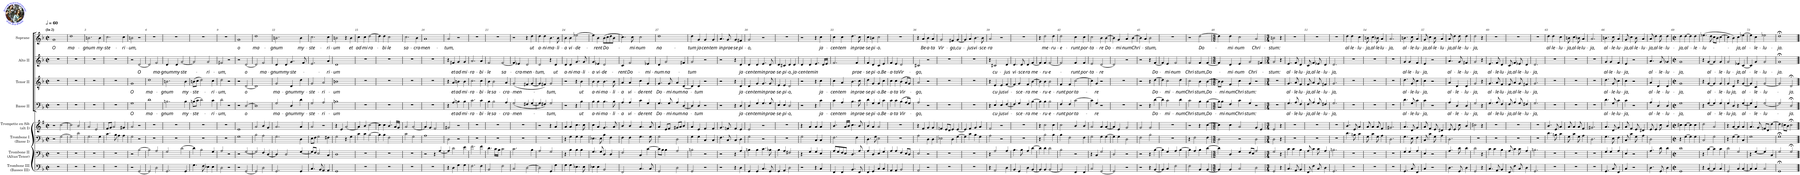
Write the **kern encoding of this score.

**kern	**kern	**kern	**kern	**kern	**text	**kern	**text	**kern	**text	**kern	**text
*part8	*part7	*part6	*part5	*part4	*part4	*part3	*part3	*part2	*part2	*part1	*part1
*staff8	*staff7	*staff6	*staff5	*staff4	*staff4	*staff3	*staff3	*staff2	*staff2	*staff1	*staff1
*I"Trombone III (Basses III)	*I"Trombone II (Altus/Tenor)	*I"Trombone I (Basse I)	*I"Trompette en Sib (alt I)	*I"Basse II	*	*I"Tenor II	*	*I"Alto II	*	*I"Soprane	*
*I'Tbn. III	*I'Tbn.II	*I'Tbn.	*I'Tromp.	*I'B.II	*	*I'T II	*	*I'A II	*	*I'S.	*
*clefF4	*clefF4	*clefF4	*clefG2	*clefF4	*	*clefGv2	*	*clefG2	*	*clefG2	*
*	*	*	*Trd1c2	*	*	*	*	*	*	*	*
*k[b-]	*k[b-]	*k[b-]	*k[f#]	*k[b-]	*	*k[b-]	*	*k[b-]	*	*k[b-]	*
*F:	*F:	*F:	*G:	*F:	*	*F:	*	*F:	*	*F:	*
*M2/2	*M2/2	*M2/2	*M2/2	*M2/2	*	*M2/2	*	*M2/2	*	*M2/2	*
*met(c|)	*met(c|)	*met(c|)	*met(c|)	*met(c|)	*	*met(c|)	*	*met(c|)	*	*met(c|)	*
*MM120	*MM120	*MM120	*MM120	*MM120	*	*MM120	*	*MM120	*	*MM120	*
=1	=1	=1	=1	=1	=1	=1	=1	=1	=1	=1	=1
!	!	!	!	!	!	!	!	!	!	!LO:TX:a:B:t=(In 2)	!
!	!	!	!	!	!	!	!	!	!	!	!LO:LY:b
1r	1r	2r	2r	1r	.	1r	.	1r	.	1g	O
.	.	[2G\	[2cc\	.	.	.	.	.	.	.	.
=2	=2	=2	=2	=2	=2	=2	=2	=2	=2	=2	=2
!	!	!	!	!	!	!	!	!	!	!	!LO:LY:b
1r	1r	2G\]	2cc\]	1r	.	1r	.	1r	.	1dd	ma-
.	.	2d\	2b/	.	.	.	.	.	.	.	.
=3	=3	=3	=3	=3	=3	=3	=3	=3	=3	=3	=3
!	!	!	!	!	!	!	!	!	!	!	!LO:LY:b
1r	1r	2.G\	2a/	1r	.	1r	.	1r	.	2.bn\	-gnum
.	.	.	2e/	.	.	.	.	.	.	.	.
!	!	!	!	!	!	!	!	!	!	!	!LO:LY:b
.	.	4G\	.	.	.	.	.	.	.	4b\	my-
=4	=4	=4	=4	=4	=4	=4	=4	=4	=4	=4	=4
!	!	!	!	!	!	!	!	!	!	!	!LO:LY:b
1r	1r	4.c\	8f#/L	1r	.	1r	.	1r	.	2.cc\	-ste-
.	.	.	8g/J	.	.	.	.	.	.	.	.
.	.	.	2a/	.	.	.	.	.	.	.	.
.	.	8B-\	.	.	.	.	.	.	.	.	.
.	.	4A\	.	.	.	.	.	.	.	.	.
!	!	!	!	!	!	!	!	!	!	!	!LO:LY:b
.	.	4A\	4g#X/	.	.	.	.	.	.	4cc\	-ri-
=5	=5	=5	=5	=5	=5	=5	=5	=5	=5	=5	=5
!	!	!	!	!	!LO:LY:b	!	!LO:LY:b	!	!	!	!LO:LY:b
2r	2r	2G\	2a/	1G	O	1G	O	2r	.	2bn\	-um,
!	!	!	!	!	!	!	!	!	!LO:LY:b	!	!
[2GG/	[2B-\	2r	2r	.	.	.	.	[2d/	O	2r	.
=6	=6	=6	=6	=6	=6	=6	=6	=6	=6	=6	=6
!	!	!	!	!	!LO:LY:b	!	!LO:LY:b	!	!	!	!
2GG/]	2B-\]	1r	1r	1d	ma-	1d	ma-	2d/]	.	1r	.
!	!	!	!	!	!	!	!	!	!LO:LY:b	!	!
2D\	2A/	.	.	.	.	.	.	2f/	ma-	.	.
=7	=7	=7	=7	=7	=7	=7	=7	=7	=7	=7	=7
!	!	!	!	!	!LO:LY:b	!	!LO:LY:b	!	!LO:LY:b	!	!
2.GG/	2G/	1r	1r	2.Bn\	-gnum	2.Bn\	-gnum	4d/	-gnum	1r	.
!	!	!	!	!	!	!	!	!	!LO:LY:b	!	!
.	.	.	.	.	.	.	.	4d/	my-	.	.
!	!	!	!	!	!	!	!	!	!LO:LY:b	!	!
.	[2d\	.	.	.	.	.	.	[2g/	-ste-	.	.
!	!	!	!	!	!LO:LY:b	!	!LO:LY:b	!	!	!	!
4GG/	.	.	.	4B\	my-	4B\	my-	.	.	.	.
=8	=8	=8	=8	=8	=8	=8	=8	=8	=8	=8	=8
!	!	!	!	!	!LO:LY:b	!	!LO:LY:b	!	!	!	!
4.G\	4d\]	1r	1r	(8Bn\L	-ste-	(8Bn\L	-ste-	2g/]	.	1r	.
.	.	.	.	8c\J	.	8c\J	.	.	.	.	.
.	2B-\	.	.	2d\)	.	2d\)	.	.	.	.	.
8F\	.	.	.	.	.	.	.	.	.	.	.
!	!	!	!	!	!	!	!	!	!LO:LY:b	!	!
4E-X\	.	.	.	.	.	.	.	2g/	-ri-	.	.
!	!	!	!	!	!LO:LY:b	!	!LO:LY:b	!	!	!	!
4E-\	4G/	.	.	4c\	-ri-	4c\	-ri-	.	.	.	.
=9	=9	=9	=9	=9	=9	=9	=9	=9	=9	=9	=9
!	!	!	!	!	!LO:LY:b	!	!LO:LY:b	!	!LO:LY:b	!	!
2D\	2A/	1r	1r	2d\	-um,	2d\	-um,	2f#X/	-um,	1r	.
2r	2r	.	.	2r	.	2r	.	2r	.	.	.
=10	=10	=10	=10	=10	=10	=10	=10	=10	=10	=10	=10
!	!	!	!	!	!	!	!	!	!	!	!LO:LY:b
2r	2r	1G	1e	2r	.	2r	.	2r	.	1g	o
!	!	!	!	!	!LO:LY:b	!	!LO:LY:b	!	!LO:LY:b	!	!
[2GG/	[2G/	.	.	[2D/	o	[2D/	o	[2d/	o	.	.
=11	=11	=11	=11	=11	=11	=11	=11	=11	=11	=11	=11
!	!	!	!	!	!	!	!	!	!	!	!LO:LY:b
2GG/]	2G/]	2B-\	2a/	1D]	.	1D]	.	2d/]	.	1dd	ma-
!	!	!	!	!	!	!	!	!	!LO:LY:b	!	!
2D\	4F/	2A\	4b/	.	.	.	.	2f/	ma-	.	.
.	[4D/	.	4g/	.	.	.	.	.	.	.	.
=12	=12	=12	=12	=12	=12	=12	=12	=12	=12	=12	=12
!	!	!	!	!	!LO:LY:b	!	!LO:LY:b	!	!LO:LY:b	!	!LO:LY:b
2.GG/	4D/]	2.G\	2.a/	2G/	ma-	2G/	ma-	4d/	-gnum	2.bn\	-gnum
!	!	!	!	!	!	!	!	!	!LO:LY:b	!	!
.	2D/	.	.	.	.	.	.	4d/	my-	.	.
!	!	!	!	!	!LO:LY:b	!	!LO:LY:b	!	!LO:LY:b	!	!
.	.	.	.	4D/	-gnum	4D/	-gnum	4.g/	-ste-	.	.
!	!	!	!	!	!LO:LY:b	!	!LO:LY:b	!	!	!	!LO:LY:b
4GG/	[4G/	4D\	4a/	4d\	my-	4d\	my-	.	.	4b\	my-
.	.	.	.	.	.	.	.	8f/	.	.	.
=13	=13	=13	=13	=13	=13	=13	=13	=13	=13	=13	=13
!	!	!	!	!	!LO:LY:b	!	!LO:LY:b	!	!	!	!LO:LY:b
4.C/	8G/L]	8E\L	2a/	2G/	-ste-	2G/	-ste-	2.e/	.	2.cc\	-ste-
.	8F/J	8F\J	.	.	.	.	.	.	.	.	.
.	2E/	2G\	.	.	.	.	.	.	.	.	.
8BB-/	.	.	.	.	.	.	.	.	.	.	.
!	!	!	!	!	!LO:LY:b	!	!LO:LY:b	!	!	!	!
4AA/	.	.	2r	2A/	-ri-	2A/	-ri-	.	.	.	.
!	!	!	!	!	!	!	!	!	!LO:LY:b	!	!LO:LY:b
4AA/	4C/	4F#X\	.	.	.	.	.	4a/	-ri-	4cc\	-ri-
=14	=14	=14	=14	=14	=14	=14	=14	=14	=14	=14	=14
!	!	!	!	!	!LO:LY:b	!	!LO:LY:b	!	!LO:LY:b	!	!LO:LY:b
1GG	1D	2G\	4r	1Bn	-um	1Bn	-um	1d	-um	2bn\	-um
.	.	.	4e/	.	.	.	.	.	.	.	.
.	.	4r	[2a/	.	.	.	.	.	.	4r	.
!	!	!	!	!	!	!	!	!	!	!	!LO:LY:b
.	.	4G\	.	.	.	.	.	.	.	4b\	et
=15	=15	=15	=15	=15	=15	=15	=15	=15	=15	=15	=15
!	!	!	!	!	!	!	!	!	!	!	!LO:LY:b
1r	1r	4c\	4a/]	1r	.	1r	.	1r	.	4cc\	ad-
!	!	!	!	!	!	!	!	!	!	!	!LO:LY:b
.	.	4c\	4b/	.	.	.	.	.	.	4cc\	-mi-
!	!	!	!	!	!	!	!	!	!	!	!LO:LY:b
.	.	[2B-\	[2cc\	.	.	.	.	.	.	[2dd\	-ra-
=16	=16	=16	=16	=16	=16	=16	=16	=16	=16	=16	=16
1r	1r	4B-\]	4cc\]	1r	.	1r	.	1r	.	4dd\]	.
!	!	!	!	!	!	!	!	!	!	!	!LO:LY:b
.	.	4B-\	4cc\	.	.	.	.	.	.	4dd\	-bi-
!	!	!	!	!	!	!	!	!	!	!	!LO:LY:b
.	.	2F\	4.b/	.	.	.	.	.	.	2cc\	-le
.	.	.	16a/LL	.	.	.	.	.	.	.	.
.	.	.	16g/JJ	.	.	.	.	.	.	.	.
=17	=17	=17	=17	=17	=17	=17	=17	=17	=17	=17	=17
!	!	!	!	!	!	!	!	!	!	!	!LO:LY:b
1r	1r	2c\	2a/	1r	.	1r	.	1r	.	2.cc\	sa-
.	.	2G\	[2a/	.	.	.	.	.	.	.	.
!	!	!	!	!	!	!	!	!	!	!	!LO:LY:b
.	.	.	.	.	.	.	.	.	.	4b-\	-cra-
=18	=18	=18	=18	=18	=18	=18	=18	=18	=18	=18	=18
!	!	!	!	!	!	!	!	!	!	!	!LO:LY:b
1r	2r	1A	4a/]	1r	.	1r	.	1r	.	1a	-men-
.	.	.	4g/	.	.	.	.	.	.	.	.
.	4r	.	2f#/	.	.	.	.	.	.	.	.
.	[4A/	.	.	.	.	.	.	.	.	.	.
=19	=19	=19	=19	=19	=19	=19	=19	=19	=19	=19	=19
!	!	!	!	!	!	!	!	!	!	!	!LO:LY:b
4r	4A/]	2D\	2g#X/	4r	.	4r	.	4r	.	2a/	-tum,
!	!	!	!	!	!LO:LY:b	!	!LO:LY:b	!	!LO:LY:b	!	!
4D\	2d\	.	.	4A/	et	4A/	et	4f#X/	et	.	.
!	!	!	!	!	!LO:LY:b	!	!LO:LY:b	!	!LO:LY:b	!	!
4G\	.	2r	2r	4Bn\	ad-	4Bn\	ad-	4g/	ad-	2r	.
!	!	!	!	!	!LO:LY:b	!	!LO:LY:b	!	!LO:LY:b	!	!
4G\	4e\	.	.	4B\	-mi-	4B\	-mi-	4g/	-mi-	.	.
=20	=20	=20	=20	=20	=20	=20	=20	=20	=20	=20	=20
!	!	!	!	!	!LO:LY:b	!	!LO:LY:b	!	!LO:LY:b	!	!
2.F\	2.f\	1r	1r	2.c\	-ra-	2.c\	-ra-	2.a/	-ra-	1r	.
!	!	!	!	!	!LO:LY:b	!	!LO:LY:b	!	!LO:LY:b	!	!
4F\	4f\	.	.	4c\	-bi-	4c\	-bi-	4a/	-bi-	.	.
=21	=21	=21	=21	=21	=21	=21	=21	=21	=21	=21	=21
!	!	!	!	!	!LO:LY:b	!	!LO:LY:b	!	!LO:LY:b	!	!
2BB-/	4.d\	1r	1r	4B-\	-le	4B-\	-le	2f/	-le	1r	.
!	!	!	!	!	!LO:LY:b	!	!LO:LY:b	!	!	!	!
.	.	.	.	2B-\	sa-	2B-\	sa-	.	.	.	.
.	16c\LL	.	.	.	.	.	.	.	.	.	.
.	16B-\JJ	.	.	.	.	.	.	.	.	.	.
!	!	!	!	!	!	!	!	!	!LO:LY:b	!	!
2F\	2c\	.	.	.	.	.	.	[2f/	sa-	.	.
!	!	!	!	!	!LO:LY:b	!	!LO:LY:b	!	!	!	!
.	.	.	.	4A/	-cra-	4A/	-cra-	.	.	.	.
=22	=22	=22	=22	=22	=22	=22	=22	=22	=22	=22	=22
!	!	!	!	!	!LO:LY:b	!	!LO:LY:b	!	!	!	!
2C/	2.c\	1r	1r	(2G/	-men-	(2G/	-men-	4f/]	.	2r	.
!	!	!	!	!	!	!	!	!	!LO:LY:b	!	!
.	.	.	.	.	.	.	.	4e-X/	-cra-	.	.
!	!	!	!	!	!	!	!	!	!LO:LY:b	!	!
[2D\	.	.	.	4F#X/	.	4F#X/	.	2d/	-men-	4r	.
!	!	!	!	!	!	!	!	!	!	!	!LO:LY:b
.	4B-\	.	.	[4G/	.	[4G/	.	.	.	4dd\	ut
=23	=23	=23	=23	=23	=23	=23	=23	=23	=23	=23	=23
!	!	!	!	!	!	!	!	!	!LO:LY:b	!	!LO:LY:b
2D\]	2A/	1r	2r	4G/]	.	4G/]	.	2d/	-tum,	4dd\	a-
!	!	!	!	!	!	!	!	!	!	!	!LO:LY:b
.	.	.	.	4F#X/)	.	4F#X/)	.	.	.	4dd\	-ni-
!	!	!	!	!	!LO:LY:b	!	!LO:LY:b	!	!	!	!LO:LY:b
4GG/	2G/	.	4r	2G/	-tum,	2G/	-tum,	4r	.	4.b-\	-ma-
!	!	!	!	!	!	!	!	!	!LO:LY:b	!	!
4G\	.	.	4a/	.	.	.	.	4d/	ut	.	.
!	!	!	!	!	!	!	!	!	!	!	!LO:LY:b
.	.	.	.	.	.	.	.	.	.	8b-\	-li-
=24	=24	=24	=24	=24	=24	=24	=24	=24	=24	=24	=24
!	!	!	!	!	!	!	!	!	!LO:LY:b	!	!LO:LY:b
4G\	4r	4r	4a/	2r	.	2r	.	4d/	a-	4b-\	-a
!	!	!	!	!	!	!	!	!	!LO:LY:b	!	!LO:LY:b
4G\	4B-\	4G\	4a/	.	.	.	.	4d/	-ni-	4b-\	vi-
!	!	!	!	!	!	!	!	!	!LO:LY:b	!	!LO:LY:b
4.E-X\	4B-\	4G\	4.cc\	4r	.	4r	.	4.g/	-ma-	[2ee-X\	-de-
!	!	!	!	!	!LO:LY:b	!	!LO:LY:b	!	!	!	!
.	4B-\	4G\	.	4B-\	ut	4B-\	ut	.	.	.	.
!	!	!	!	!	!	!	!	!	!LO:LY:b	!	!
8E-\	.	.	8cc\	.	.	.	.	8g/	-li-	.	.
=25	=25	=25	=25	=25	=25	=25	=25	=25	=25	=25	=25
!	!	!	!	!	!LO:LY:b	!	!LO:LY:b	!	!LO:LY:b	!	!
4E-X\	4.G/	4.E-X\	4cc\	4B-\	a-	4B-\	a-	4g/	-a	4ee-\]	.
!	!	!	!	!	!LO:LY:b	!	!LO:LY:b	!	!LO:LY:b	!	!LO:LY:b
4E-\	.	.	4a/	4B-\	-ni-	4B-\	-ni-	4e-X/	vi-	4b-\	-rent
.	8G/	8E-\	.	.	.	.	.	.	.	.	.
!	!	!	!	!	!LO:LY:b	!	!LO:LY:b	!	!LO:LY:b	!	!LO:LY:b
2BB-/	4D/	4B-\	4.g/	4.B-\	-ma-	4.B-\	-ma-	2d/	-de-	(8b-\L	Do-
.	.	.	.	.	.	.	.	.	.	8cc\	.
.	4D/	4F\	.	.	.	.	.	.	.	8dd\	.
!	!	!	!	!	!LO:LY:b	!	!LO:LY:b	!	!	!	!
.	.	.	8a/	8B-\	-li-	8B-\	-li-	.	.	8b-\J	.
=26	=26	=26	=26	=26	=26	=26	=26	=26	=26	=26	=26
!	!	!	!	!	!LO:LY:b	!	!LO:LY:b	!	!LO:LY:b	!	!
2FF/	2F/	4F\	4b/	4A/	-a	4A/	-a	4c/	-rent	4.cc\)	.
!	!	!	!	!	!LO:LY:b	!	!LO:LY:b	!	!LO:LY:b	!	!
.	.	4F\	4b/	4A/	vi-	4A/	vi-	2f/	Do-	.	.
!	!	!	!	!	!	!	!	!	!	!	!LO:LY:b
.	.	.	.	.	.	.	.	.	.	8cc\	-mi-
!	!	!	!	!	!LO:LY:b	!	!LO:LY:b	!	!	!	!LO:LY:b
4.C/	4C/	4.G\	4.a/	4c\	-de-	4c\	-de-	.	.	2cc\	-num
!	!	!	!	!	!LO:LY:b	!	!LO:LY:b	!	!LO:LY:b	!	!
.	[4c\	.	.	4G/	-rent	4G/	-rent	4e-X/	-mi-	.	.
8C/	.	8G\	8a/	.	.	.	.	.	.	.	.
=27	=27	=27	=27	=27	=27	=27	=27	=27	=27	=27	=27
!	!	!	!	!	!LO:LY:b	!	!LO:LY:b	!	!LO:LY:b	!	!LO:LY:b
2GG/	8c\L]	2G\	4a/	4.G/	Do-	4.G/	Do-	4d/	-num	1dd	na-
.	8B-\J	.	.	.	.	.	.	.	.	.	.
!	!	!	!	!	!	!	!	!	!LO:LY:b	!	!
.	4B-\	.	8e/L	.	.	.	.	2g/	na-	.	.
!	!	!	!	!	!LO:LY:b	!	!LO:LY:b	!	!	!	!
.	.	.	8f#/J	8G/	-mi-	8G/	-mi-	.	.	.	.
!	!	!	!	!	!LO:LY:b	!	!LO:LY:b	!	!	!	!
2D\	2A/	2D\	8g#X/L	4A/	-num	4A/	-num	.	.	.	.
.	.	.	8a/J	.	.	.	.	.	.	.	.
!	!	!	!	!	!LO:LY:b	!	!LO:LY:b	!	!	!	!
.	.	.	4b/	[4D/	na-	[4D/	na-	4f#X/	.	.	.
=28	=28	=28	=28	=28	=28	=28	=28	=28	=28	=28	=28
!	!	!	!	!	!	!	!	!	!LO:LY:b	!	!LO:LY:b
2GG/	2Bn\	4G\	4a/	4D/]	.	4D/]	.	2g/	-tum	4dd\	-tum
!	!	!	!	!	!LO:LY:b	!	!LO:LY:b	!	!	!	!LO:LY:b
.	.	4G\	4e/	4D/	-tum	4D/	-tum	.	.	4g/	ja-
!	!	!	!	!	!	!	!	!	!	!	!LO:LY:b
2r	2r	4C/	4f#/	2r	.	2r	.	2r	.	4g/	-cen-
!	!	!	!	!	!	!	!	!	!	!	!LO:LY:b
.	.	4C/	4f#/	.	.	.	.	.	.	4g/	-tem
=29	=29	=29	=29	=29	=29	=29	=29	=29	=29	=29	=29
!	!	!	!	!	!	!	!	!	!	!	!LO:LY:b
2r	2r	4.F\	4.g/	2r	.	2r	.	2r	.	4.a/	in
!	!	!	!	!	!	!	!	!	!	!	!LO:LY:b
.	.	8C/	8fn/	.	.	.	.	.	.	8g/	prae-
!	!	!	!	!	!	!	!	!	!	!	!LO:LY:b
4r	4r	4C/	4f/	4r	.	4r	.	4r	.	4g/	-se-
!	!	!	!	!	!LO:LY:b	!	!LO:LY:b	!	!LO:LY:b	!	!LO:LY:b
4D\	4A/	4D\	4e/	4D/	ja-	4D/	ja-	4d/	ja-	4f#X/	-pi-
=30	=30	=30	=30	=30	=30	=30	=30	=30	=30	=30	=30
!	!	!	!	!	!LO:LY:b	!	!LO:LY:b	!	!LO:LY:b	!	!LO:LY:b
4GG/	4Bn\	2G\	2e/	4D/	-cen-	4D/	-cen-	4d/	-cen-	2g/	-o,
!	!	!	!	!	!LO:LY:b	!	!LO:LY:b	!	!LO:LY:b	!	!
4GG/	4B\	.	.	4G/	-tem	4G/	-tem	4d/	-tem	.	.
!	!	!	!	!	!LO:LY:b	!	!LO:LY:b	!	!LO:LY:b	!	!
4.C/	4.c\	2r	2r	4.G/	in	4.G/	in	4.e/	in	2r	.
!	!	!	!	!	!LO:LY:b	!	!LO:LY:b	!	!LO:LY:b	!	!
8GG/	8B-X\	.	.	8G/	prae-	8G/	prae-	8d/	prae-	.	.
=31	=31	=31	=31	=31	=31	=31	=31	=31	=31	=31	=31
!	!	!	!	!	!LO:LY:b	!	!LO:LY:b	!	!LO:LY:b	!	!
4GG/	4B-\	1r	1r	4E/	-se-	4E/	-se-	4d/	-se-	1r	.
!	!	!	!	!	!LO:LY:b	!	!LO:LY:b	!	!LO:LY:b	!	!
4AA/	4A/	.	.	4E/	-pi-	4E/	-pi-	4c#X/	-pi-	.	.
!	!	!	!	!	!LO:LY:b	!	!LO:LY:b	!	!LO:LY:b	!	!
2D\	2F#X/	.	.	2D/	-o,	2D/	-o,	4d/	-o,	.	.
!	!	!	!	!	!	!	!	!	!LO:LY:b	!	!
.	.	.	.	.	.	.	.	4d/	ja-	.	.
=32	=32	=32	=32	=32	=32	=32	=32	=32	=32	=32	=32
!	!	!	!	!	!	!	!	!	!LO:LY:b	!	!
2r	4r	2G\	4r	2r	.	2r	.	4d/	-cen-	2r	.
!	!	!	!	!	!	!	!	!	!LO:LY:b	!	!
.	4G/	.	4a/	.	.	.	.	4d/	-tem	.	.
!	!	!	!	!	!	!	!	!	!LO:LY:b	!	!
4r	4G/	4C/	4a/	4r	.	4r	.	4.e/	in	4r	.
!	!	!	!	!	!LO:LY:b	!	!LO:LY:b	!	!	!	!LO:LY:b
4C/	4E/	4C/	4a/	4c\	ja-	4c\	ja-	.	.	4cc\	ja-
.	.	.	.	.	.	.	.	16d/LL	.	.	.
.	.	.	.	.	.	.	.	16e/JJ	.	.	.
=33	=33	=33	=33	=33	=33	=33	=33	=33	=33	=33	=33
!	!	!	!	!	!LO:LY:b	!	!LO:LY:b	!	!	!	!LO:LY:b
4FF/	8A/L	2.F\	4.b/	4c\	-cen-	4c\	-cen-	2.f/	.	4cc\	-cen-
.	8G/	.	.	.	.	.	.	.	.	.	.
!	!	!	!	!	!LO:LY:b	!	!LO:LY:b	!	!	!	!LO:LY:b
4FF/	8F/	.	.	4A/	-tem	4A/	-tem	.	.	4cc\	-tem
.	8E/J	.	16a/LL	.	.	.	.	.	.	.	.
.	.	.	16b/JJ	.	.	.	.	.	.	.	.
!	!	!	!	!	!LO:LY:b	!	!LO:LY:b	!	!	!	!LO:LY:b
4.BB-/	4.D/	.	4.cc\	4.B-\	in	4.B-\	in	.	.	4.dd\	in
!	!	!	!	!	!	!	!	!	!LO:LY:b	!	!
.	.	4F\	.	.	.	.	.	4f/	prae-	.	.
!	!	!	!	!	!LO:LY:b	!	!LO:LY:b	!	!	!	!LO:LY:b
8FF/	8A/	.	8b/	8c\	prae-	8c\	prae-	.	.	8cc\	prae-
=34	=34	=34	=34	=34	=34	=34	=34	=34	=34	=34	=34
!	!	!	!	!	!LO:LY:b	!	!LO:LY:b	!	!LO:LY:b	!	!LO:LY:b
4FF/	4A/	4.D\	4b/	4d\	-se-	4d\	-se-	4f/	-se-	4cc\	-se-
!	!	!	!	!	!LO:LY:b	!	!LO:LY:b	!	!LO:LY:b	!	!LO:LY:b
4GG/	4D/	.	4a/	4G/	-pi-	4G/	-pi-	4d/	-pi-	4bn\	-pi-
.	.	8G\	.	.	.	.	.	.	.	.	.
!	!	!	!	!	!LO:LY:b	!	!LO:LY:b	!	!LO:LY:b	!	!LO:LY:b
4C/	4E/	2E\	2a/	4G/	-o.	4G/	-o.	4c/	-o.	2cc\	-o.
!	!	!	!	!	!LO:LY:b	!	!LO:LY:b	!	!LO:LY:b	!	!
4C/	4G/	.	.	4c\	Be-	4c\	Be-	4e/	Be-	.	.
=35	=35	=35	=35	=35	=35	=35	=35	=35	=35	=35	=35
!	!	!	!	!	!LO:LY:b	!	!LO:LY:b	!	!LO:LY:b	!	!
4AA/	4A/	1r	1r	4c\	-a-	4c\	-a-	4f/	-a-	1r	.
!	!	!	!	!	!LO:LY:b	!	!LO:LY:b	!	!LO:LY:b	!	!
4AA/	4A/	.	.	4c\	-ta	4c\	-ta	4e/	-ta	.	.
!	!	!	!	!	!LO:LY:b	!	!LO:LY:b	!	!LO:LY:b	!	!
2BB-/	4F/	.	.	(4B-\	Vir-	(4B-\	Vir-	2d/	Vir-	.	.
.	8E/L	.	.	8A/L	.	8A/L	.	.	.	.	.
.	8D/J	.	.	8G/J)	.	8G/J)	.	.	.	.	.
=36	=36	=36	=36	=36	=36	=36	=36	=36	=36	=36	=36
!	!	!	!	!	!LO:LY:b	!	!LO:LY:b	!	!LO:LY:b	!	!
2AA/	2E/	2A\	4r	2A/	-go,	2A/	-go,	2c#X/	-go,	4r	.
!	!	!	!	!	!	!	!	!	!	!	!LO:LY:b
.	.	.	4f#/	.	.	.	.	.	.	4a/	Be-
!	!	!	!	!	!	!	!	!	!	!	!LO:LY:b
2r	2r	4D\	4g/	2r	.	2r	.	2r	.	4b-\	-a-
!	!	!	!	!	!	!	!	!	!	!	!LO:LY:b
.	.	4D\	4g/	.	.	.	.	.	.	4a/	-ta
=37	=37	=37	=37	=37	=37	=37	=37	=37	=37	=37	=37
!	!	!	!	!	!	!	!	!	!	!	!LO:LY:b
1r	1r	2E-X\	4fn/	1r	.	1r	.	1r	.	2g/	Vir-
.	.	.	8e/L	.	.	.	.	.	.	.	.
.	.	.	8d/J	.	.	.	.	.	.	.	.
!	!	!	!	!	!	!	!	!	!	!	!LO:LY:b
.	.	4D\	4e/	.	.	.	.	.	.	4f#X/	-go,
!	!	!	!	!	!	!	!	!	!	!	!LO:LY:b
.	.	[4G\	[4e/	.	.	.	.	.	.	[4g/	cu-
=38	=38	=38	=38	=38	=38	=38	=38	=38	=38	=38	=38
1r	1r	4G\]	4e/]	1r	.	1r	.	1r	.	4g/]	.
!	!	!	!	!	!	!	!	!	!	!	!LO:LY:b
.	.	4c\	4f#/	.	.	.	.	.	.	4a/	-jus
!	!	!	!	!	!	!	!	!	!	!	!LO:LY:b
.	.	4B-\	4g/	.	.	.	.	.	.	4.b-\	vi-
.	.	4G\	4a/	.	.	.	.	.	.	.	.
!	!	!	!	!	!	!	!	!	!	!	!LO:LY:b
.	.	.	.	.	.	.	.	.	.	8b-\	-sce-
=39	=39	=39	=39	=39	=39	=39	=39	=39	=39	=39	=39
!	!	!	!	!	!	!	!	!	!	!	!LO:LY:b
4r	4r	2A\	2f#/	4r	.	4r	.	4r	.	2a/	-ra
!	!	!	!	!	!LO:LY:b	!	!LO:LY:b	!	!LO:LY:b	!	!
2AA/	2A/	.	.	4E/	cu-	4E/	cu-	2c#X/	cu-	.	.
!	!	!	!	!	!LO:LY:b	!	!LO:LY:b	!	!	!	!
.	.	2r	2r	4E/	-jus	4E/	-jus	.	.	2r	.
!	!	!	!	!	!LO:LY:b	!	!LO:LY:b	!	!LO:LY:b	!	!
4D\	4A/	.	.	[4F/	vi-	[4F/	vi-	4d/	-jus	.	.
=40	=40	=40	=40	=40	=40	=40	=40	=40	=40	=40	=40
!	!	!	!	!	!LO:LY:b	!	!LO:LY:b	!	!LO:LY:b	!	!
4BB-/	4.B-\	1r	1r	4F/]	-­	4F/]	-­	4.d/	vi-	1r	.
!	!	!	!	!	!LO:LY:b	!	!LO:LY:b	!	!	!	!
4GG/	.	.	.	4G/	sce-	4G/	sce-	.	.	.	.
!	!	!	!	!	!	!	!	!	!LO:LY:b	!	!
.	8B-\	.	.	.	.	.	.	8d/	-sce-	.	.
!	!	!	!	!	!LO:LY:b	!	!LO:LY:b	!	!LO:LY:b	!	!
4D\	4A/	.	.	4F/	-ra	4F/	-ra	4d/	-ra	.	.
!	!	!	!	!	!LO:LY:b	!	!LO:LY:b	!	!LO:LY:b	!	!
[4BB-/	[4d\	.	.	[4B-\	me-	[4B-\	me-	[4f/	me-	.	.
=41	=41	=41	=41	=41	=41	=41	=41	=41	=41	=41	=41
4BB-/]	4d\]	4r	4r	4B-\]	.	4B-\]	.	4f/]	.	4r	.
!	!	!	!	!	!LO:LY:b	!	!LO:LY:b	!	!LO:LY:b	!	!LO:LY:b
4BB-/	4d\	2B-\	2cc\	4B-\	-ru-	4B-\	-ru-	4f/	-ru-	2dd\	me-
!	!	!	!	!	!LO:LY:b	!	!LO:LY:b	!	!LO:LY:b	!	!
[2BB-/	2d\	.	.	2B-\	-e-	2B-\	-e-	[2f/	-e-	.	.
!	!	!	!	!	!	!	!	!	!	!	!LO:LY:b
.	.	4B-\	4cc\	.	.	.	.	.	.	4dd\	-ru-
=42	=42	=42	=42	=42	=42	=42	=42	=42	=42	=42	=42
!	!	!	!	!	!LO:LY:b	!	!LO:LY:b	!	!	!	!LO:LY:b
2BB-/]	2B-\	4B-\	2cc\	4F/	-runt	4F/	-runt	2f/]	.	2dd\	-e-
!	!	!	!	!	!LO:LY:b	!	!LO:LY:b	!	!	!	!
.	.	2F\	.	4F/	por-	4F/	por-	.	.	.	.
!	!	!	!	!	!LO:LY:b	!	!LO:LY:b	!	!LO:LY:b	!	!LO:LY:b
4FF/	2r	.	4b/	[2c\	-ta-	[2c\	-ta-	4f/	-runt	4cc\	-runt
!	!	!	!	!	!	!	!	!	!LO:LY:b	!	!LO:LY:b
4FF/	.	4F\	4b/	.	.	.	.	4f/	por-	4cc\	por-
=43	=43	=43	=43	=43	=43	=43	=43	=43	=43	=43	=43
!	!	!	!	!	!	!	!	!	!LO:LY:b	!	!LO:LY:b
2C/	4r	2G\	2a/	4c\]	.	4c\]	.	2e/	-ta-	2cc\	-ta-
!	!	!	!	!	!LO:LY:b	!	!LO:LY:b	!	!	!	!
.	4C/	.	.	4G/	-re	4G/	-re	.	.	.	.
!	!	!	!	!	!	!	!	!	!LO:LY:b	!	!LO:LY:b
[2GG/	2G/	4G\	4a/	2r	.	2r	.	[2d/	-re	4b-\	-re
!	!	!	!	!	!	!	!	!	!	!	!LO:LY:b
.	.	[4G\	[4a/	.	.	.	.	.	.	[4b-\	Do-
=44	=44	=44	=44	=44	=44	=44	=44	=44	=44	=44	=44
2GG/]	2D/	4G\]	4a/]	1r	.	1r	.	2d/]	.	4b-\]	.
!	!	!	!	!	!	!	!	!	!	!	!LO:LY:b
.	.	4G\	4e/	.	.	.	.	.	.	4g/	-mi-
!	!	!	!	!	!	!	!	!	!	!	!LO:LY:b
2r	2r	2D\	2g/	.	.	.	.	2r	.	4a/	-num
!	!	!	!	!	!	!	!	!	!	!	!LO:LY:b
.	.	.	.	.	.	.	.	.	.	[4b-\	Chri-
=45	=45	=45	=45	=45	=45	=45	=45	=45	=45	=45	=45
2r	2r	2F\	2g/	2r	.	2r	.	2r	.	4b-\]	.
.	.	.	.	.	.	.	.	.	.	4a/	.
!	!	!	!	!	!	!	!	!	!	!	!LO:LY:b
4r	4r	2B-\	2g/	4r	.	4r	.	4r	.	2b-\	-stum,
!	!	!	!	!	!LO:LY:b	!	!LO:LY:b	!	!LO:LY:b	!	!
[4BB-/	[4B-\	.	.	[4d\	Do-	[4d\	Do-	[4f/	Do-	.	.
=46	=46	=46	=46	=46	=46	=46	=46	=46	=46	=46	=46
!	!	!	!	!	!LO:LY:b	!	!LO:LY:b	!	!LO:LY:b	!	!
4BB-/]	4B-\]	1r	1r	4d\]	-­	4d\]	-­	4f/]	-­	1r	.
!	!	!	!	!	!LO:LY:b	!	!LO:LY:b	!	!LO:LY:b	!	!
4C/	4G/	.	.	2c\	mi-	2c\	mi-	4e/	mi-	.	.
!	!	!	!	!	!	!	!	!	!LO:LY:b	!	!
2F\	4A/	.	.	.	.	.	.	2f/	-num	.	.
!	!	!	!	!	!LO:LY:b	!	!LO:LY:b	!	!	!	!
.	[4B-\	.	.	4d\	-num	4d\	-num	.	.	.	.
=47	=47	=47	=47	=47	=47	=47	=47	=47	=47	=47	=47
!	!	!	!	!	!LO:LY:b	!	!LO:LY:b	!	!LO:LY:b	!	!
2F\	4B-\]	4r	2r	2c\	Chri-	2c\	Chri-	2f/	Chri-	2r	.
.	4A/	2F\	.	.	.	.	.	.	.	.	.
!	!	!	!	!	!LO:LY:b	!	!LO:LY:b	!	!LO:LY:b	!	!LO:LY:b
4BB-/	4B-\	.	4r	4B-\	-stum,	4B-\	-stum,	4f/	-stum,	[2dd\	Do-
!	!	!	!	!	!LO:LY:b	!	!LO:LY:b	!	!LO:LY:b	!	!
[4BB-/	[4d\	4F\	[4cc\	[4B-\	Do-	[4B-\	Do-	[4f/	Do-	.	.
=48	=48	=48	=48	=48	=48	=48	=48	=48	=48	=48	=48
*M3/2	*M3/2	*M3/2	*M3/2	*M3/2	*	*M3/2	*	*M3/2	*	*M3/2	*
4BB-/]	4d\]	2D\	4cc\]	8B-\L]	.	8B-\L]	.	4f/]	.	4dd\]	.
!	!	!	!	!	!LO:LY:b	!	!LO:LY:b	!	!	!	!
.	.	.	.	8B-\J	-mi-	8B-\J	-mi-	.	.	.	.
!	!	!	!	!	!LO:LY:b	!	!LO:LY:b	!	!LO:LY:b	!	!LO:LY:b
4BB-/	4D/	.	4cc\	4F/	-num	4F/	-num	4d/	-mi-	4dd\	-mi-
!	!	!	!	!	!LO:LY:b	!	!LO:LY:b	!	!LO:LY:b	!	!LO:LY:b
2C/	4G/	2r	2a/	4c\	Chri-	4c\	Chri-	4e/	-num	2cc\	-num
!	!	!	!	!	!LO:LY:b	!	!LO:LY:b	!	!LO:LY:b	!	!
.	8F/L	.	.	4G/	-stum:	4G/	-stum:	2g/	Chri-	.	.
.	8E/J	.	.	.	.	.	.	.	.	.	.
!	!	!	!	!	!	!	!	!	!	!	!LO:LY:b
2D\	2A/	2D\	4g/	2r	.	2r	.	.	.	2a/	Chri-
.	.	.	4e/	.	.	.	.	4f#X/	.	.	.
=49	=49	=49	=49	=49	=49	=49	=49	=49	=49	=49	=49
*M3/4	*M3/4	*M3/4	*M3/4	*M3/4	*	*M3/4	*	*M3/4	*	*M3/4	*
!	!	!	!	!	!	!	!	!	!LO:LY:b	!	!LO:LY:b
2GG/	2G/	2D\	2e/	2.r	.	2.r	.	2g/	-stum:	2bn\	-stum:
4r	4r	4r	4r	.	.	.	.	4r	.	4r	.
=50	=50	=50	=50	=50	=50	=50	=50	=50	=50	=50	=50
!	!	!	!	!	!LO:LY:b	!	!LO:LY:b	!	!LO:LY:b	!	!
4.C/	4c\	2.r	2.r	4.G/	al-	4.G/	al-	4.e/	al-	2.r	.
.	4c\	.	.	.	.	.	.	.	.	.	.
!	!	!	!	!	!LO:LY:b	!	!LO:LY:b	!	!LO:LY:b	!	!
8AA/	.	.	.	8A/	-le-	8A/	-le-	8f/	-le-	.	.
!	!	!	!	!	!LO:LY:b	!	!LO:LY:b	!	!LO:LY:b	!	!
4BB-/	4B-\	.	.	4F/	-lu-	4F/	-lu-	4d/	-lu-	.	.
=51	=51	=51	=51	=51	=51	=51	=51	=51	=51	=51	=51
!	!	!	!	!	!LO:LY:b	!	!LO:LY:b	!	!LO:LY:b	!	!
8FF/	8A/	2.r	2.r	8F/	-ja,	8F/	-ja,	8c/	-ja,	2.r	.
!	!	!	!	!	!LO:LY:b	!	!LO:LY:b	!	!LO:LY:b	!	!
4F\	4c\	.	.	4A/	al-	4A/	al-	4f/	al-	.	.
!	!	!	!	!	!LO:LY:b	!	!LO:LY:b	!	!LO:LY:b	!	!
8C/	8c\	.	.	8G/	-le-	8G/	-le-	8e-X/	-le-	.	.
!	!	!	!	!	!LO:LY:b	!	!LO:LY:b	!	!LO:LY:b	!	!
4D\	4A/	.	.	4F#X/	-lu-	4F#X/	-lu-	4d/	-lu-	.	.
=52	=52	=52	=52	=52	=52	=52	=52	=52	=52	=52	=52
!	!	!	!	!	!LO:LY:b	!	!LO:LY:b	!	!LO:LY:b	!	!
2.GG/	2.Bn\	2.r	2.r	2.G/	-ja,	2.G/	-ja,	2.d/	-ja,	2.r	.
=53	=53	=53	=53	=53	=53	=53	=53	=53	=53	=53	=53
!	!	!	!	!	!	!	!	!	!	!	!LO:LY:b
2.r	2.r	4.d\	4.b/	2.r	.	2.r	.	2.r	.	4dd\	al-
!	!	!	!	!	!	!	!	!	!	!	!LO:LY:b
.	.	.	.	.	.	.	.	.	.	4dd\	-le-
.	.	8Bn\	8e/	.	.	.	.	.	.	.	.
!	!	!	!	!	!	!	!	!	!	!	!LO:LY:b
.	.	4c\	4a/	.	.	.	.	.	.	4cc\	-lu-
=54	=54	=54	=54	=54	=54	=54	=54	=54	=54	=54	=54
!	!	!	!	!	!	!	!	!	!	!	!LO:LY:b
2.r	2.r	8G\	8a/	2.r	.	2.r	.	2.r	.	8bn\	-ja,
!	!	!	!	!	!	!	!	!	!	!	!LO:LY:b
.	.	4c\	4a/	.	.	.	.	.	.	4cc\	al-
!	!	!	!	!	!	!	!	!	!	!	!LO:LY:b
.	.	8G\	8a/	.	.	.	.	.	.	8b-X\	-le-
!	!	!	!	!	!	!	!	!	!	!	!LO:LY:b
.	.	4A\	4f#/	.	.	.	.	.	.	4a/	-lu-
=55	=55	=55	=55	=55	=55	=55	=55	=55	=55	=55	=55
!	!	!	!	!	!	!	!	!	!	!	!LO:LY:b
2.r	2.r	2.D\	2.g#X/	2.r	.	2.r	.	2.r	.	2.a/	-ja,
=56	=56	=56	=56	=56	=56	=56	=56	=56	=56	=56	=56
!	!	!	!	!	!LO:LY:b	!	!LO:LY:b	!	!LO:LY:b	!	!LO:LY:b
4.GG/	4G/	4.G\	4.a/	4.d\	al-	4.d\	al-	4g/	al-	4.bn\	al-
!	!	!	!	!	!	!	!	!	!LO:LY:b	!	!
.	4G/	.	.	.	.	.	.	4g/	-le-	.	.
!	!	!	!	!	!LO:LY:b	!	!LO:LY:b	!	!	!	!LO:LY:b
8C/	.	8E\	8d/	8G/	-le-	8G/	-le-	.	.	8cc\	-le-
!	!	!	!	!	!LO:LY:b	!	!LO:LY:b	!	!LO:LY:b	!	!LO:LY:b
4FF/	4A/	4F\	4g/	4c\	-lu-	4c\	-lu-	4f/	-lu-	4a/	-lu-
=57	=57	=57	=57	=57	=57	=57	=57	=57	=57	=57	=57
!	!	!	!	!	!LO:LY:b	!	!LO:LY:b	!	!LO:LY:b	!	!LO:LY:b
4C/	4E/	8C/	8a/	4c\	-ja,	4c\	-ja,	4e/	-ja,	8g/	-ja,
!	!	!	!	!	!	!	!	!	!	!	!LO:LY:b
.	.	4c\	4f#/	.	.	.	.	.	.	4cc\	al-
2r	2r	.	.	2r	.	2r	.	2r	.	.	.
!	!	!	!	!	!	!	!	!	!	!	!LO:LY:b
.	.	8G\	8e/	.	.	.	.	.	.	8b-\	-le-
!	!	!	!	!	!	!	!	!	!	!	!LO:LY:b
.	.	4A\	4d#X/	.	.	.	.	.	.	4a/	-lu-
=58	=58	=58	=58	=58	=58	=58	=58	=58	=58	=58	=58
!	!	!	!	!	!LO:LY:b	!	!LO:LY:b	!	!LO:LY:b	!	!LO:LY:b
4.D\	4.A/	2.D\	8e/	4A/	al-	4A/	al-	4.a/	al-	8a/	-ja,
!	!	!	!	!	!	!	!	!	!	!	!LO:LY:b
.	.	.	4e/	.	.	.	.	.	.	4dd\	al-
!	!	!	!	!	!LO:LY:b	!	!LO:LY:b	!	!	!	!
.	.	.	.	4D/	-le-	4D/	-le-	.	.	.	.
!	!	!	!	!	!	!	!	!	!LO:LY:b	!	!LO:LY:b
8GG/	8d\	.	8cc\	.	.	.	.	8g/	-le-	8dd\	-le-
!	!	!	!	!	!LO:LY:b	!	!LO:LY:b	!	!LO:LY:b	!	!LO:LY:b
4D\	4d\	.	4b/	4D/	-lu-	4D/	-lu-	4f#X/	-lu-	4dd\	-lu-
=59	=59	=59	=59	=59	=59	=59	=59	=59	=59	=59	=59
!	!	!	!	!	!LO:LY:b	!	!LO:LY:b	!	!LO:LY:b	!	!LO:LY:b
2GG/	2d\	2.r	2cc#X\	2G/	-ja,	2G/	-ja,	2g/	-ja,	2dd\	-ja,
4r	4r	.	4r	4r	.	4r	.	4r	.	4r	.
=60	=60	=60	=60	=60	=60	=60	=60	=60	=60	=60	=60
!	!	!	!	!	!LO:LY:b	!	!LO:LY:b	!	!LO:LY:b	!	!
4.C/	4c\	2.r	2.r	4.G/	al-	4.G/	al-	4.e/	al-	2.r	.
.	4c\	.	.	.	.	.	.	.	.	.	.
!	!	!	!	!	!LO:LY:b	!	!LO:LY:b	!	!LO:LY:b	!	!
8AA/	.	.	.	8A/	-le-	8A/	-le-	8f/	-le-	.	.
!	!	!	!	!	!LO:LY:b	!	!LO:LY:b	!	!LO:LY:b	!	!
4BB-/	4B-\	.	.	4F/	-lu-	4F/	-lu-	4d/	-lu-	.	.
=61	=61	=61	=61	=61	=61	=61	=61	=61	=61	=61	=61
!	!	!	!	!	!LO:LY:b	!	!LO:LY:b	!	!LO:LY:b	!	!
8FF/	8A/	2.r	2.r	8F/	-ja,	8F/	-ja,	8c/	-ja,	2.r	.
!	!	!	!	!	!LO:LY:b	!	!LO:LY:b	!	!LO:LY:b	!	!
4F\	4c\	.	.	4A/	al-	4A/	al-	4f/	al-	.	.
!	!	!	!	!	!LO:LY:b	!	!LO:LY:b	!	!LO:LY:b	!	!
8C/	8c\	.	.	8G/	-le-	8G/	-le-	8e-X/	-le-	.	.
!	!	!	!	!	!LO:LY:b	!	!LO:LY:b	!	!LO:LY:b	!	!
4D\	4A/	.	.	4F#X/	-lu-	4F#X/	-lu-	4d/	-lu-	.	.
=62	=62	=62	=62	=62	=62	=62	=62	=62	=62	=62	=62
!	!	!	!	!	!LO:LY:b	!	!LO:LY:b	!	!LO:LY:b	!	!
2.GG/	2.Bn\	2.r	2.r	2.G/	-ja,	2.G/	-ja,	2.d/	-ja,	2.r	.
=63	=63	=63	=63	=63	=63	=63	=63	=63	=63	=63	=63
!	!	!	!	!	!	!	!	!	!	!	!LO:LY:b
2.r	2.r	4.d\	4.b/	2.r	.	2.r	.	2.r	.	4dd\	al-
!	!	!	!	!	!	!	!	!	!	!	!LO:LY:b
.	.	.	.	.	.	.	.	.	.	4dd\	-le-
.	.	8Bn\	8e/	.	.	.	.	.	.	.	.
!	!	!	!	!	!	!	!	!	!	!	!LO:LY:b
.	.	4c\	4a/	.	.	.	.	.	.	4cc\	-lu-
=64	=64	=64	=64	=64	=64	=64	=64	=64	=64	=64	=64
!	!	!	!	!	!	!	!	!	!	!	!LO:LY:b
2.r	2.r	8G\	8a/	2.r	.	2.r	.	2.r	.	8bn\	-ja,
!	!	!	!	!	!	!	!	!	!	!	!LO:LY:b
.	.	4c\	4a/	.	.	.	.	.	.	4cc\	al-
!	!	!	!	!	!	!	!	!	!	!	!LO:LY:b
.	.	8G\	8a/	.	.	.	.	.	.	8b-X\	-le-
!	!	!	!	!	!	!	!	!	!	!	!LO:LY:b
.	.	4A\	4f#/	.	.	.	.	.	.	4a/	-lu-
=65	=65	=65	=65	=65	=65	=65	=65	=65	=65	=65	=65
!	!	!	!	!	!	!	!	!	!	!	!LO:LY:b
2.r	2.r	2.D\	2.g#X/	2.r	.	2.r	.	2.r	.	2.a/	-ja,
=66	=66	=66	=66	=66	=66	=66	=66	=66	=66	=66	=66
!	!	!	!	!	!LO:LY:b	!	!LO:LY:b	!	!LO:LY:b	!	!LO:LY:b
4.GG/	4G/	4.G\	4.a/	4.d\	al-	4.d\	al-	4g/	al-	4.bn\	al-
!	!	!	!	!	!	!	!	!	!LO:LY:b	!	!
.	4G/	.	.	.	.	.	.	4g/	-le-	.	.
!	!	!	!	!	!LO:LY:b	!	!LO:LY:b	!	!	!	!LO:LY:b
8C/	.	8E\	8d/	8G/	-le-	8G/	-le-	.	.	8cc\	-le-
!	!	!	!	!	!LO:LY:b	!	!LO:LY:b	!	!LO:LY:b	!	!LO:LY:b
4FF/	4A/	4F\	4g/	4c\	-lu-	4c\	-lu-	4f/	-lu-	4a/	-lu-
=67	=67	=67	=67	=67	=67	=67	=67	=67	=67	=67	=67
!	!	!	!	!	!LO:LY:b	!	!LO:LY:b	!	!LO:LY:b	!	!LO:LY:b
4C/	4E/	8C/	8a/	4c\	-ja,	4c\	-ja,	4e/	-ja,	8g/	-ja,
!	!	!	!	!	!	!	!	!	!	!	!LO:LY:b
.	.	4c\	4f#/	.	.	.	.	.	.	4cc\	al-
2r	2r	.	.	2r	.	2r	.	2r	.	.	.
!	!	!	!	!	!	!	!	!	!	!	!LO:LY:b
.	.	8G\	8e/	.	.	.	.	.	.	8b-\	-le-
!	!	!	!	!	!	!	!	!	!	!	!LO:LY:b
.	.	4A\	4d#X/	.	.	.	.	.	.	4a/	-lu-
=68	=68	=68	=68	=68	=68	=68	=68	=68	=68	=68	=68
!	!	!	!	!	!LO:LY:b	!	!LO:LY:b	!	!LO:LY:b	!	!LO:LY:b
4.D\	4.A/	2D\	8e/	4A/	al-	4A/	al-	4.a/	al-	8a/	-ja,
!	!	!	!	!	!	!	!	!	!	!	!LO:LY:b
.	.	.	4e/	.	.	.	.	.	.	4dd\	al-
!	!	!	!	!	!LO:LY:b	!	!LO:LY:b	!	!	!	!
.	.	.	.	4D/	-le-	4D/	-le-	.	.	.	.
!	!	!	!	!	!	!	!	!	!LO:LY:b	!	!LO:LY:b
8GG/	8d\	.	8cc\	.	.	.	.	8g/	-le-	8dd\	-le-
!	!	!	!	!	!LO:LY:b	!	!LO:LY:b	!	!LO:LY:b	!	!LO:LY:b
4D\	4d\	4ryy	4b/	4D/	-lu-	4D/	-lu-	4g-X/	-lu-	4dd\	-lu-
=69	=69	=69	=69	=69	=69	=69	=69	=69	=69	=69	=69
*M2/2	*M2/2	*M2/2	*M2/2	*M2/2	*	*M2/2	*	*M2/2	*	*M2/2	*
*met(c|)	*met(c|)	*met(c|)	*met(c|)	*met(c|)	*	*met(c|)	*	*met(c|)	*	*met(c|)	*
!	!	!	!	!	!LO:LY:b	!	!LO:LY:b	!	!LO:LY:b	!	!LO:LY:b
1GG	1d	4r	4cc#X\	1G	-ja,	1G	-ja,	1g	-ja,	4dd\	-ja,
!	!	!	!	!	!	!	!	!	!	!	!LO:LY:b
.	.	[4G\	[4cc#\	.	.	.	.	.	.	[4dd\	al-
.	.	4G\]	4cc#\]	.	.	.	.	.	.	4dd\]	.
!	!	!	!	!	!	!	!	!	!	!	!LO:LY:b
.	.	4G\	4cc#\	.	.	.	.	.	.	4dd\	-le-
=70	=70	=70	=70	=70	=70	=70	=70	=70	=70	=70	=70
!	!	!	!	!	!	!	!	!	!	!	!LO:LY:b
4r	4r	2C/	2dd\	4r	.	4r	.	4r	.	(4.ee-X\	-lu-
!	!	!	!	!	!LO:LY:b	!	!LO:LY:b	!	!LO:LY:b	!	!
[4C/	[4c\	.	.	[4G/	al-	[4G/	al-	[4g/	al-	.	.
.	.	.	.	.	.	.	.	.	.	8dd\	.
4C/]	4c\]	2G\	2a/	4G/]	.	4G/]	.	4g/]	.	8cc\L	.
.	.	.	.	.	.	.	.	.	.	8b-\J	.
!	!	!	!	!	!LO:LY:b	!	!LO:LY:b	!	!LO:LY:b	!	!
4C/	4c\	.	.	4G/	-le-	4G/	-le-	4g/	-le-	[4cc\	.
=71	=71	=71	=71	=71	=71	=71	=71	=71	=71	=71	=71
!	!	!	!	!	!LO:LY:b	!	!LO:LY:b	!	!LO:LY:b	!	!
2GG/	2d\	4r	4r	4G/	-lu-	4G/	-lu-	2g/	-lu-	4cc\]	.
!	!	!	!	!	!LO:LY:b	!	!LO:LY:b	!	!	!	!
.	.	[4G\	[4a/	4D/	-ja,	4D/	-ja,	.	.	4b-\)	.
!	!	!	!	!	!	!	!	!	!LO:LY:b	!	!LO:LY:b
4C/	2G/	4G\]	4a/]	4r	.	4r	.	4e-X/	-ja,	4cc\	-ja,
!	!	!	!	!	!LO:LY:b	!	!LO:LY:b	!	!LO:LY:b	!	!LO:LY:b
[4C/	.	4C/	4a/	[4G/	al-	[4G/	al-	[4c/	al-	[4ee-X\	al-
=72	=72	=72	=72	=72	=72	=72	=72	=72	=72	=72	=72
4C/]	4r	1G	4.a/	4G/]	.	4G/]	.	4c/]	.	4ee-\]	.
!	!	!	!	!	!LO:LY:b	!	!LO:LY:b	!	!LO:LY:b	!	!LO:LY:b
4C/	[4G/	.	.	4C/	-le-	4C/	-le-	4g/	-le-	4cc\	-le-
.	.	.	8g/	.	.	.	.	.	.	.	.
!	!	!	!	!	!LO:LY:b	!	!LO:LY:b	!	!LO:LY:b	!	!LO:LY:b
2C/	4G/]	.	8fn/L	[2G/	-lu-	[2G/	-lu-	2g/	-lu-	2ee-X\	-lu-
.	.	.	8d/J	.	.	.	.	.	.	.	.
.	4C/	.	[4dd\	.	.	.	.	.	.	.	.
=73	=73	=73	=73	=73	=73	=73	=73	=73	=73	=73	=73
!	!	!	!	!	!	!	!	!	!LO:LY:b	!	!LO:LY:b
1GG;<	2G/	1G;<	4dd\]	2G/]	.	2G/]	.	1g;<	-ja.	1dd;<	-ja.
.	.	.	8cc#X\L	.	.	.	.	.	.	.	.
.	.	.	8b\J	.	.	.	.	.	.	.	.
!	!	!	!	!	!LO:LY:b	!	!LO:LY:b	!	!	!	!
.	2G;</	.	2cc#;<\	2D;</	-ja.	2D;</	-ja.	.	.	.	.
==	==	==	==	==	==	==	==	==	==	==	==
*-	*-	*-	*-	*-	*-	*-	*-	*-	*-	*-	*-
